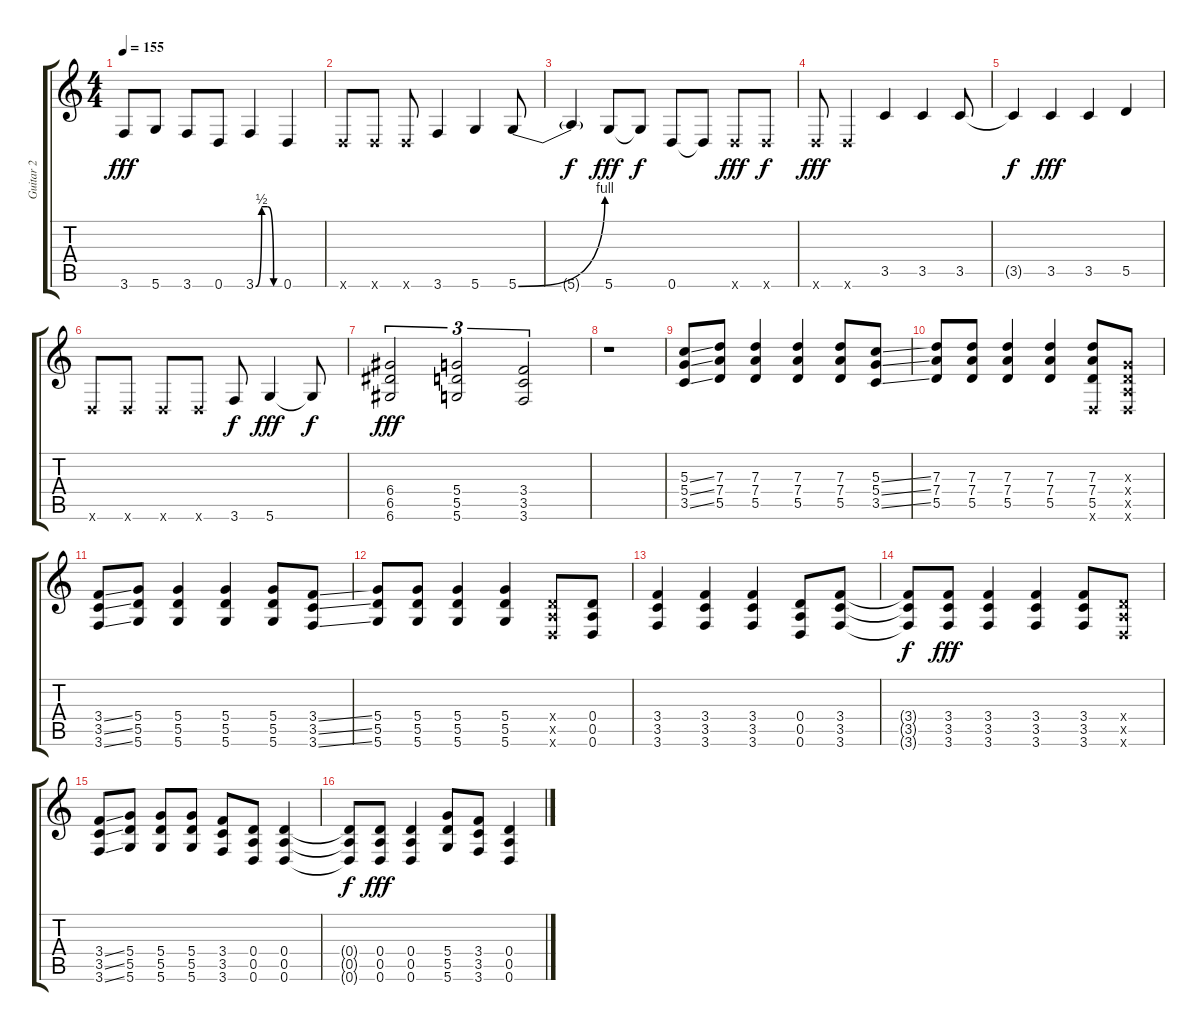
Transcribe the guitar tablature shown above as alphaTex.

\track ("Guitar 2" "Guitar 2") {instrument acousticguitarsteel}
\staff {score tabs}
\tuning (E4 B3 G3 D3 A2 D2) {hide}
\ts (4 4)
\tempo 155
\clef g2
\ks c
3.6.8{dy fff} 5.6.8 3.6.8 0.6.8 3.6{be (custom 0 0 15 2 30 2 45 0 60 0)}.4 0.6.4 |
0.6{x}.8 0.6{x}.8 0.6{x}.8 3.6.4 5.6.4 5.6{be (bend 0 0 60 4)}.8 |
5.6{t}.4{dy f} 5.6.8{dy fff} 5.6{t}.8{dy f} 0.6.8 0.6{t}.8 0.6{x}.8{dy fff} 0.6{x}.8{dy f} |
0.6{x}.8{dy fff} 0.6{x}.4 3.5.4 3.5.4 3.5.8 |
3.5{t}.4{dy f} 3.5.4{dy fff} 3.5.4 5.5.4 |
0.6{x}.8 0.6{x}.8 0.6{x}.8 0.6{x}.8 3.6.8{dy f} 5.6.4{dy fff} 5.6{t}.8{dy f} |
(6.4 6.5 6.6).2{tu (3 2) dy fff} (5.4 5.5 5.6).2{tu (3 2)} (3.4 3.5 3.6).2{tu (3 2)} |
r.1 |
(5.3{ss} 5.4{ss} 3.5{ss}).8 (7.3 7.4 5.5).8 (7.3 7.4 5.5).4 (7.3 7.4 5.5).4 (7.3 7.4 5.5).8 (5.3{ss} 5.4{ss} 3.5{ss}).8 |
(7.3 7.4 5.5).8 (7.3 7.4 5.5).8 (7.3 7.4 5.5).4 (7.3 7.4 5.5).4 (7.3 7.4 5.5 0.6{x}).8 (0.3{x} 0.4{x} 0.5{x} 0.6{x}).8 |
(3.4{ss} 3.5{ss} 3.6{ss}).8 (5.4 5.5 5.6).8 (5.4 5.5 5.6).4 (5.4 5.5 5.6).4 (5.4 5.5 5.6).8 (3.4{ss} 3.5{ss} 3.6{ss}).8 |
(5.4 5.5 5.6).8 (5.4 5.5 5.6).8 (5.4 5.5 5.6).4 (5.4 5.5 5.6).4 (0.4{x} 0.5{x} 0.6{x}).8 (0.4 0.5 0.6).8 |
(3.4 3.5 3.6).4 (3.4 3.5 3.6).4 (3.4 3.5 3.6).4 (0.4 0.5 0.6).8 (3.4 3.5 3.6).8 |
(3.4{t} 3.5{t} 3.6{t}).8{dy f} (3.4 3.5 3.6).8{dy fff} (3.4 3.5 3.6).4 (3.4 3.5 3.6).4 (3.4 3.5 3.6).8 (0.4{x} 0.5{x} 0.6{x}).8 |
(3.4{ss} 3.5{ss} 3.6{ss}).8 (5.4 5.5 5.6).8 (5.4 5.5 5.6).8 (5.4 5.5 5.6).8 (3.4 3.5 3.6).8 (0.4 0.5 0.6).8 (0.4 0.5 0.6).4 |
(0.4{t} 0.5{t} 0.6{t}).8{dy f} (0.4 0.5 0.6).8{dy fff} (0.4 0.5 0.6).4 (5.4 5.5 5.6).8 (3.4 3.5 3.6).8 (0.4 0.5 0.6).4
